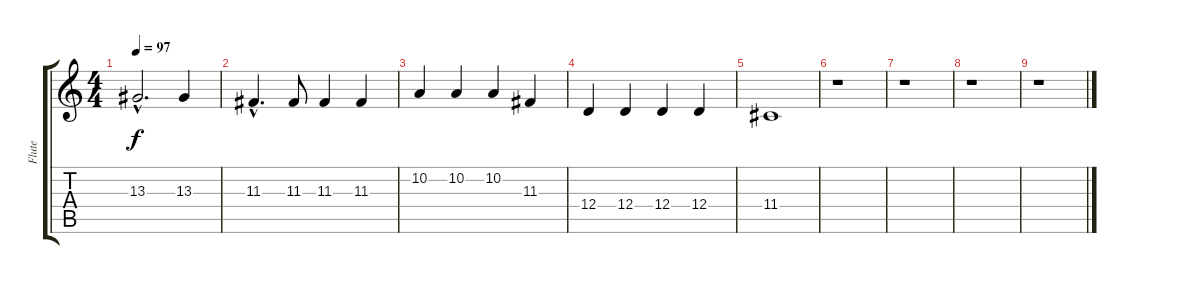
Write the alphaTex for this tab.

\track ("Flute" "Flute") {instrument ocarina}
\staff {score tabs}
\tuning (E4 B3 G3 D3 A2 E2) {hide}
\ts (4 4)
\tempo 97
\clef g2
\ks c
13.3{hac}.2{d dy f} 13.3.4 |
11.3{hac}.4{d} 11.3.8 11.3.4 11.3.4 |
10.2.4 10.2.4 10.2.4 11.3.4 |
12.4.4 12.4.4 12.4.4 12.4.4 |
11.4.1 |
r.1 |
r.1 |
r.1 |
r.1
